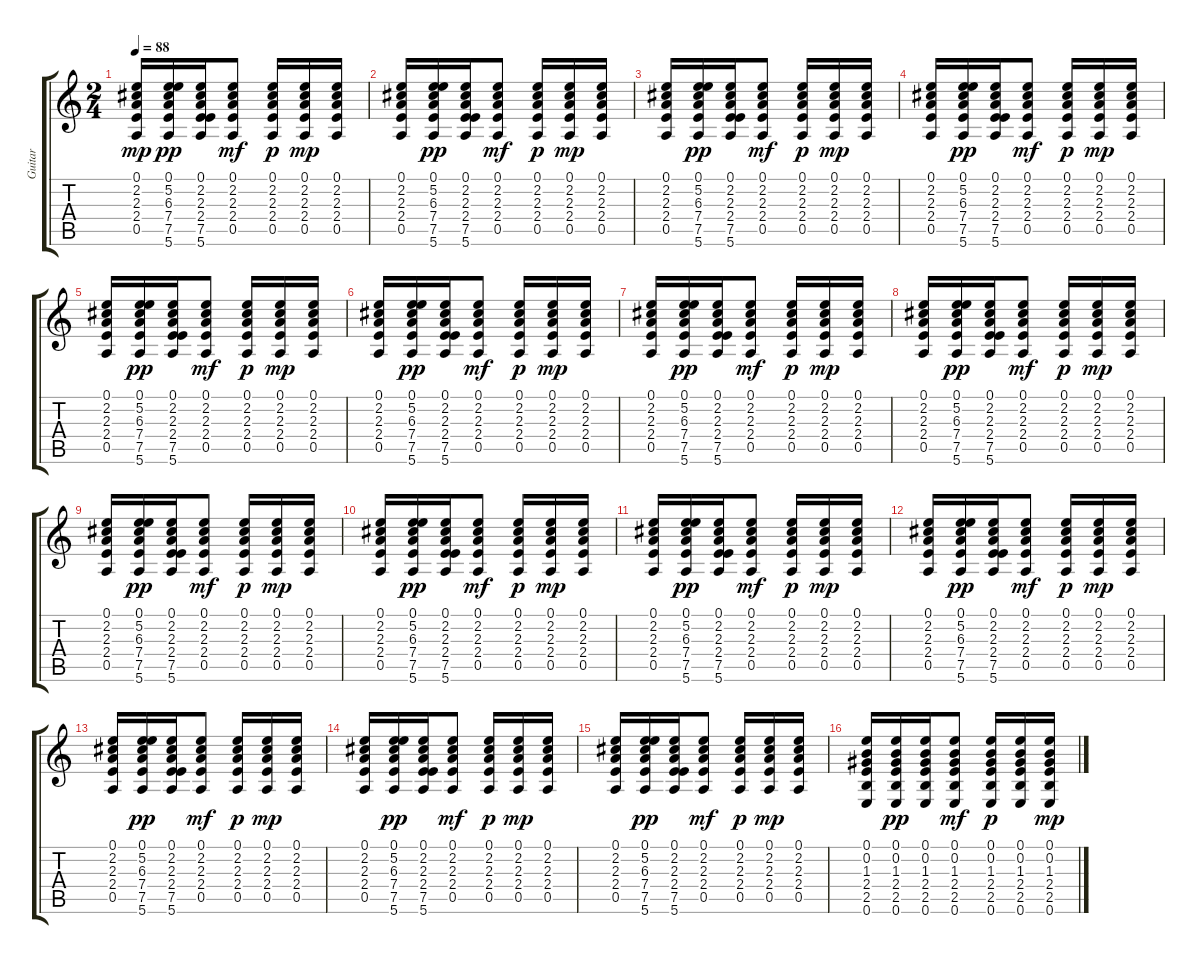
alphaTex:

\track ("Guitar" "Guitar") {instrument acousticguitarsteel}
\staff {score tabs}
\tuning (E4 B3 G3 D3 A2 E2) {hide}
\ts (2 4)
\tempo 88
\clef g2
\ks c
(0.1 2.2 2.3 2.4 0.5).16{dy mp} (0.1 5.2 6.3 7.4 7.5 5.6).16{dy pp} (0.1 2.2 2.3 2.4 7.5 5.6).16 (0.1 2.2 2.3 2.4 0.5).8{dy mf} (0.1 2.2 2.3 2.4 0.5).16{dy p} (0.1 2.2 2.3 2.4 0.5).16{dy mp} (0.1 2.2 2.3 2.4 0.5).16 |
(0.1 2.2 2.3 2.4 0.5).16 (0.1 5.2 6.3 7.4 7.5 5.6).16{dy pp} (0.1 2.2 2.3 2.4 7.5 5.6).16 (0.1 2.2 2.3 2.4 0.5).8{dy mf} (0.1 2.2 2.3 2.4 0.5).16{dy p} (0.1 2.2 2.3 2.4 0.5).16{dy mp} (0.1 2.2 2.3 2.4 0.5).16 |
(0.1 2.2 2.3 2.4 0.5).16 (0.1 5.2 6.3 7.4 7.5 5.6).16{dy pp} (0.1 2.2 2.3 2.4 7.5 5.6).16 (0.1 2.2 2.3 2.4 0.5).8{dy mf} (0.1 2.2 2.3 2.4 0.5).16{dy p} (0.1 2.2 2.3 2.4 0.5).16{dy mp} (0.1 2.2 2.3 2.4 0.5).16 |
(0.1 2.2 2.3 2.4 0.5).16 (0.1 5.2 6.3 7.4 7.5 5.6).16{dy pp} (0.1 2.2 2.3 2.4 7.5 5.6).16 (0.1 2.2 2.3 2.4 0.5).8{dy mf} (0.1 2.2 2.3 2.4 0.5).16{dy p} (0.1 2.2 2.3 2.4 0.5).16{dy mp} (0.1 2.2 2.3 2.4 0.5).16 |
(0.1 2.2 2.3 2.4 0.5).16 (0.1 5.2 6.3 7.4 7.5 5.6).16{dy pp} (0.1 2.2 2.3 2.4 7.5 5.6).16 (0.1 2.2 2.3 2.4 0.5).8{dy mf} (0.1 2.2 2.3 2.4 0.5).16{dy p} (0.1 2.2 2.3 2.4 0.5).16{dy mp} (0.1 2.2 2.3 2.4 0.5).16 |
(0.1 2.2 2.3 2.4 0.5).16 (0.1 5.2 6.3 7.4 7.5 5.6).16{dy pp} (0.1 2.2 2.3 2.4 7.5 5.6).16 (0.1 2.2 2.3 2.4 0.5).8{dy mf} (0.1 2.2 2.3 2.4 0.5).16{dy p} (0.1 2.2 2.3 2.4 0.5).16{dy mp} (0.1 2.2 2.3 2.4 0.5).16 |
(0.1 2.2 2.3 2.4 0.5).16 (0.1 5.2 6.3 7.4 7.5 5.6).16{dy pp} (0.1 2.2 2.3 2.4 7.5 5.6).16 (0.1 2.2 2.3 2.4 0.5).8{dy mf} (0.1 2.2 2.3 2.4 0.5).16{dy p} (0.1 2.2 2.3 2.4 0.5).16{dy mp} (0.1 2.2 2.3 2.4 0.5).16 |
(0.1 2.2 2.3 2.4 0.5).16 (0.1 5.2 6.3 7.4 7.5 5.6).16{dy pp} (0.1 2.2 2.3 2.4 7.5 5.6).16 (0.1 2.2 2.3 2.4 0.5).8{dy mf} (0.1 2.2 2.3 2.4 0.5).16{dy p} (0.1 2.2 2.3 2.4 0.5).16{dy mp} (0.1 2.2 2.3 2.4 0.5).16 |
(0.1 2.2 2.3 2.4 0.5).16 (0.1 5.2 6.3 7.4 7.5 5.6).16{dy pp} (0.1 2.2 2.3 2.4 7.5 5.6).16 (0.1 2.2 2.3 2.4 0.5).8{dy mf} (0.1 2.2 2.3 2.4 0.5).16{dy p} (0.1 2.2 2.3 2.4 0.5).16{dy mp} (0.1 2.2 2.3 2.4 0.5).16 |
(0.1 2.2 2.3 2.4 0.5).16 (0.1 5.2 6.3 7.4 7.5 5.6).16{dy pp} (0.1 2.2 2.3 2.4 7.5 5.6).16 (0.1 2.2 2.3 2.4 0.5).8{dy mf} (0.1 2.2 2.3 2.4 0.5).16{dy p} (0.1 2.2 2.3 2.4 0.5).16{dy mp} (0.1 2.2 2.3 2.4 0.5).16 |
(0.1 2.2 2.3 2.4 0.5).16 (0.1 5.2 6.3 7.4 7.5 5.6).16{dy pp} (0.1 2.2 2.3 2.4 7.5 5.6).16 (0.1 2.2 2.3 2.4 0.5).8{dy mf} (0.1 2.2 2.3 2.4 0.5).16{dy p} (0.1 2.2 2.3 2.4 0.5).16{dy mp} (0.1 2.2 2.3 2.4 0.5).16 |
(0.1 2.2 2.3 2.4 0.5).16 (0.1 5.2 6.3 7.4 7.5 5.6).16{dy pp} (0.1 2.2 2.3 2.4 7.5 5.6).16 (0.1 2.2 2.3 2.4 0.5).8{dy mf} (0.1 2.2 2.3 2.4 0.5).16{dy p} (0.1 2.2 2.3 2.4 0.5).16{dy mp} (0.1 2.2 2.3 2.4 0.5).16 |
(0.1 2.2 2.3 2.4 0.5).16 (0.1 5.2 6.3 7.4 7.5 5.6).16{dy pp} (0.1 2.2 2.3 2.4 7.5 5.6).16 (0.1 2.2 2.3 2.4 0.5).8{dy mf} (0.1 2.2 2.3 2.4 0.5).16{dy p} (0.1 2.2 2.3 2.4 0.5).16{dy mp} (0.1 2.2 2.3 2.4 0.5).16 |
(0.1 2.2 2.3 2.4 0.5).16 (0.1 5.2 6.3 7.4 7.5 5.6).16{dy pp} (0.1 2.2 2.3 2.4 7.5 5.6).16 (0.1 2.2 2.3 2.4 0.5).8{dy mf} (0.1 2.2 2.3 2.4 0.5).16{dy p} (0.1 2.2 2.3 2.4 0.5).16{dy mp} (0.1 2.2 2.3 2.4 0.5).16 |
(0.1 2.2 2.3 2.4 0.5).16 (0.1 5.2 6.3 7.4 7.5 5.6).16{dy pp} (0.1 2.2 2.3 2.4 7.5 5.6).16 (0.1 2.2 2.3 2.4 0.5).8{dy mf} (0.1 2.2 2.3 2.4 0.5).16{dy p} (0.1 2.2 2.3 2.4 0.5).16{dy mp} (0.1 2.2 2.3 2.4 0.5).16 |
(0.1 0.2 1.3 2.4 2.5 0.6).16 (0.1 0.2 1.3 2.4 2.5 0.6).16{dy pp} (0.1 0.2 1.3 2.4 2.5 0.6).16 (0.1 0.2 1.3 2.4 2.5 0.6).8{dy mf} (0.1 0.2 1.3 2.4 2.5 0.6).16{dy p} (0.1 0.2 1.3 2.4 2.5 0.6).16 (0.1 0.2 1.3 2.4 2.5 0.6).16{dy mp}
